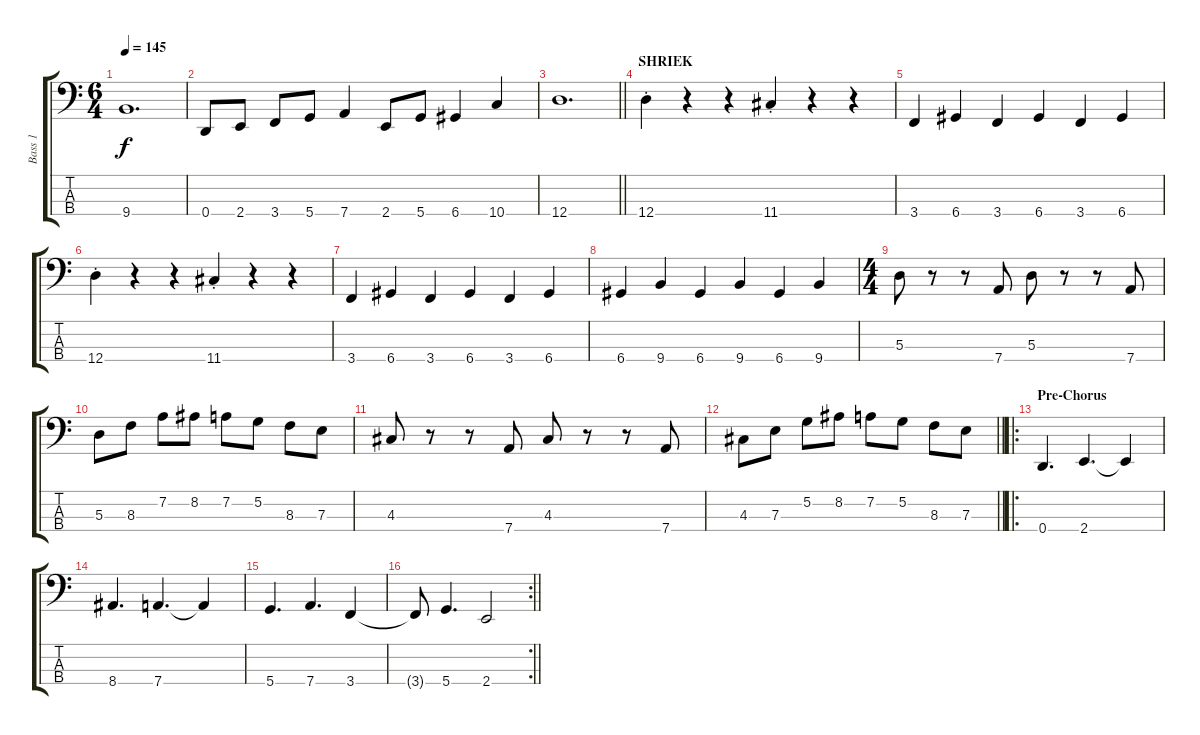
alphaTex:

\track ("Bass 1" "Bass 1") {instrument electricbassfinger}
\staff {score tabs}
\tuning (G2 D2 A1 D1) {hide}
\ts (6 4)
\tempo 145
\clef f4
\ks c
9.4.1{d dy f} |
0.4.8 2.4.8 3.4.8 5.4.8 7.4.4 2.4.8 5.4.8 6.4.4 10.4.4 |
\barLineRight lightlight
12.4.1{d} |
\section ("" "SHRIEK")
12.4{st}.4 r.4 r.4 11.4{st}.4 r.4 r.4 |
3.4.4 6.4.4 3.4.4 6.4.4 3.4.4 6.4.4 |
12.4{st}.4 r.4 r.4 11.4{st}.4 r.4 r.4 |
3.4.4 6.4.4 3.4.4 6.4.4 3.4.4 6.4.4 |
6.4.4 9.4.4 6.4.4 9.4.4 6.4.4 9.4.4 |
\ts (4 4)
5.3.8 r.8 r.8 7.4.8 5.3.8 r.8 r.8 7.4.8 |
5.3.8 8.3.8 7.2.8 8.2.8 7.2.8 5.2.8 8.3.8 7.3.8 |
4.3.8 r.8 r.8 7.4.8 4.3.8 r.8 r.8 7.4.8 |
\barLineRight lightlight
4.3.8 7.3.8 5.2.8 8.2.8 7.2.8 5.2.8 8.3.8 7.3.8 |
\ro
\section ("" "Pre-Chorus")
0.4.4{d} 2.4.4{d} 2.4{t}.4 |
8.4.4{d} 7.4.4{d} 7.4{t}.4 |
5.4.4{d} 7.4.4{d} 3.4.4 |
\rc 2
\barLineRight lightlight
3.4{t}.8 5.4.4{d} 2.4.2
